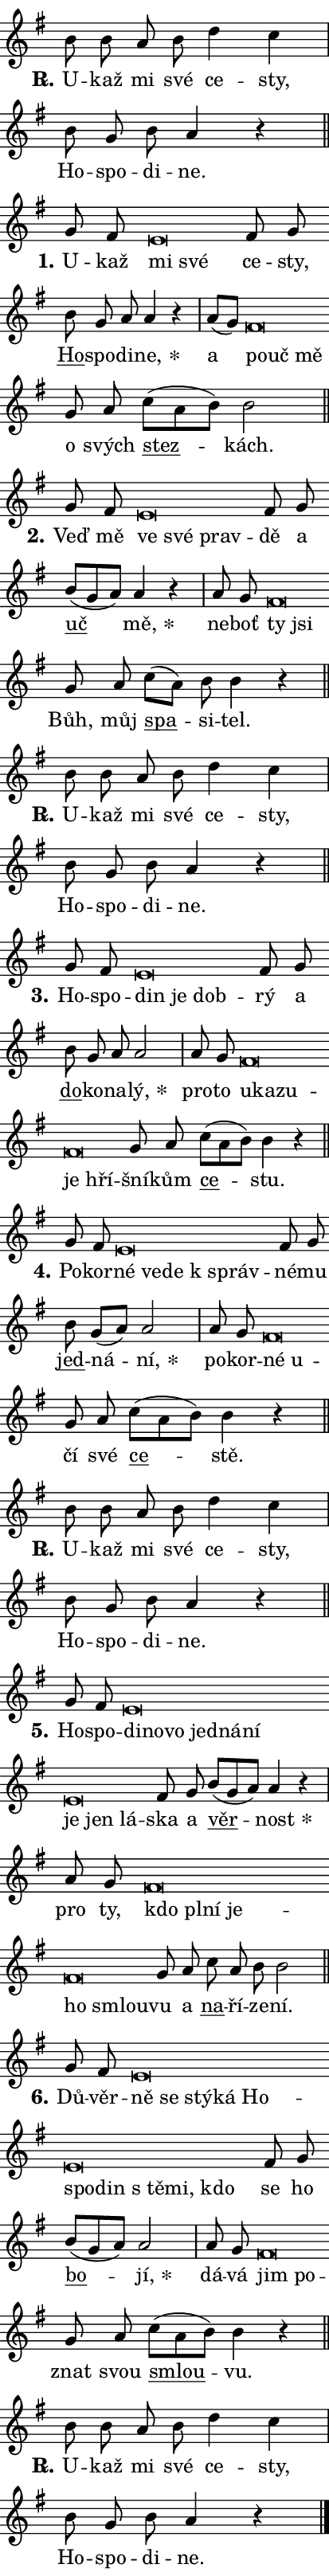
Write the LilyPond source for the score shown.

\version "2.22.1"
\header { tagline = "" }
\paper {
  indent = 0\cm
  top-margin = 0\cm
  right-margin = 0\cm
  bottom-margin = 0\cm
  left-margin = 0\cm
  paper-width = 7\cm
  page-breaking = #ly:one-page-breaking
  system-system-spacing.basic-distance = #11
  score-system-spacing.basic-distance = #11.3
  ragged-last = ##f
}


%% Author: Thomas Morley
%% https://lists.gnu.org/archive/html/lilypond-user/2020-05/msg00002.html
#(define (line-position grob)
"Returns position of @var[grob} in current system:
   @code{'start}, if at first time-step
   @code{'end}, if at last time-step
   @code{'middle} otherwise
"
  (let* ((col (ly:item-get-column grob))
         (ln (ly:grob-object col 'left-neighbor))
         (rn (ly:grob-object col 'right-neighbor))
         (col-to-check-left (if (ly:grob? ln) ln col))
         (col-to-check-right (if (ly:grob? rn) rn col))
         (break-dir-left
           (and
             (ly:grob-property col-to-check-left 'non-musical #f)
             (ly:item-break-dir col-to-check-left)))
         (break-dir-right
           (and
             (ly:grob-property col-to-check-right 'non-musical #f)
             (ly:item-break-dir col-to-check-right))))
        (cond ((eqv? 1 break-dir-left) 'start)
              ((eqv? -1 break-dir-right) 'end)
              (else 'middle))))

#(define (tranparent-at-line-position vctor)
  (lambda (grob)
  "Relying on @code{line-position} select the relevant enry from @var{vctor}.
Used to determine transparency,"
    (case (line-position grob)
      ((end) (not (vector-ref vctor 0)))
      ((middle) (not (vector-ref vctor 1)))
      ((start) (not (vector-ref vctor 2))))))

noteHeadBreakVisibility =
#(define-music-function (break-visibility)(vector?)
"Makes @code{NoteHead}s transparent relying on @var{break-visibility}"
#{
  \override NoteHead.transparent =
    #(tranparent-at-line-position break-visibility)
#})

#(define delete-ledgers-for-transparent-note-heads
  (lambda (grob)
    "Reads whether a @code{NoteHead} is transparent.
If so this @code{NoteHead} is removed from @code{'note-heads} from
@var{grob}, which is supposed to be @code{LedgerLineSpanner}.
As a result ledgers are not printed for this @code{NoteHead}"
    (let* ((nhds-array (ly:grob-object grob 'note-heads))
           (nhds-list
             (if (ly:grob-array? nhds-array)
                 (ly:grob-array->list nhds-array)
                 '()))
           ;; Relies on the transparent-property being done before
           ;; Staff.LedgerLineSpanner.after-line-breaking is executed.
           ;; This is fragile ...
           (to-keep
             (remove
               (lambda (nhd)
                 (ly:grob-property nhd 'transparent #f))
               nhds-list)))
      ;; TODO find a better method to iterate over grob-arrays, similiar
      ;; to filter/remove etc for lists
      ;; For now rebuilt from scratch
      (set! (ly:grob-object grob 'note-heads)  '())
      (for-each
        (lambda (nhd)
          (ly:pointer-group-interface::add-grob grob 'note-heads nhd))
        to-keep))))

hideNotes = {
  \noteHeadBreakVisibility #begin-of-line-visible
}
unHideNotes = {
  \noteHeadBreakVisibility #all-visible
}

% work-around for resetting accidentals
% https://lilypond.org/doc/v2.23/Documentation/notation/displaying-rhythms#unmetered-music
cadenzaMeasure = {
  \cadenzaOff
  \partial 1024 s1024
  \cadenzaOn
}

#(define-markup-command (accent layout props text) (markup?)
  "Underline accented syllable"
  (interpret-markup layout props
    #{\markup \override #'(offset . 4.3) \underline { #text }#}))

responsum = \markup \concat {
  "R" \hspace #-1.05 \path #0.1 #'((moveto 0 0.07) (lineto 0.9 0.8)) \hspace #0.05 "."
}

\layout {
    \context {
        \Staff
        \remove "Time_signature_engraver"
        \override LedgerLineSpanner.after-line-breaking = #delete-ledgers-for-transparent-note-heads
    }
    \context {
        \Voice {
            \override NoteHead.output-attributes = #'((class . "notehead"))
            \override Hairpin.height = #0.55
        }
    }
    \context {
        \Lyrics {
            \override StanzaNumber.output-attributes = #'((class . "stanzanumber"))
            \override LyricSpace.minimum-distance = #0.9
            \override LyricText.font-name = #"TeX Gyre Schola"
            \override LyricText.font-size = 1
            \override StanzaNumber.font-name = #"TeX Gyre Schola Bold"
            \override StanzaNumber.font-size = 1
        }
    }
}

% magnetic-lyrics.ily
%
%   written by
%     Jean Abou Samra <jean@abou-samra.fr>
%     Werner Lemberg <wl@gnu.org>
%
%   adapted by
%     Jiri Hon <jiri.hon@gmail.com>
%
% Version 2022-Apr-15

% https://www.mail-archive.com/lilypond-user@gnu.org/msg149350.html

#(define (Left_hyphen_pointer_engraver context)
   "Collect syllable-hyphen-syllable occurrences in lyrics and store
them in properties.  This engraver only looks to the left.  For
example, if the lyrics input is @code{foo -- bar}, it does the
following.

@itemize @bullet
@item
Set the @code{text} property of the @code{LyricHyphen} grob between
@q{foo} and @q{bar} to @code{foo}.

@item
Set the @code{left-hyphen} property of the @code{LyricText} grob with
text @q{foo} to the @code{LyricHyphen} grob between @q{foo} and
@q{bar}.
@end itemize

Use this auxiliary engraver in combination with the
@code{lyric-@/text::@/apply-@/magnetic-@/offset!} hook."
   (let ((hyphen #f)
         (text #f))
     (make-engraver
      (acknowledgers
       ((lyric-syllable-interface engraver grob source-engraver)
        (set! text grob)))
      (end-acknowledgers
       ((lyric-hyphen-interface engraver grob source-engraver)
        ;(when (not (grob::has-interface grob 'lyric-space-interface))
          (set! hyphen grob)));)
      ((stop-translation-timestep engraver)
       (when (and text hyphen)
         (ly:grob-set-object! text 'left-hyphen hyphen))
       (set! text #f)
       (set! hyphen #f)))))

#(define (lyric-text::apply-magnetic-offset! grob)
   "If the space between two syllables is less than the value in
property @code{LyricText@/.details@/.squash-threshold}, move the right
syllable to the left so that it gets concatenated with the left
syllable.

Use this function as a hook for
@code{LyricText@/.after-@/line-@/breaking} if the
@code{Left_@/hyphen_@/pointer_@/engraver} is active."
   (let ((hyphen (ly:grob-object grob 'left-hyphen #f)))
     (when hyphen
       (let ((left-text (ly:spanner-bound hyphen LEFT)))
         (when (grob::has-interface left-text 'lyric-syllable-interface)
           (let* ((common (ly:grob-common-refpoint grob left-text X))
                  (this-x-ext (ly:grob-extent grob common X))
                  (left-x-ext
                   (begin
                     ;; Trigger magnetism for left-text.
                     (ly:grob-property left-text 'after-line-breaking)
                     (ly:grob-extent left-text common X)))
                  ;; `delta` is the gap width between two syllables.
                  (delta (- (interval-start this-x-ext)
                            (interval-end left-x-ext)))
                  (details (ly:grob-property grob 'details))
                  (threshold (assoc-get 'squash-threshold details 0.2)))
             (when (< delta threshold)
               (let* (;; We have to manipulate the input text so that
                      ;; ligatures crossing syllable boundaries are not
                      ;; disabled.  For languages based on the Latin
                      ;; script this is essentially a beautification.
                      ;; However, for non-Western scripts it can be a
                      ;; necessity.
                      (lt (ly:grob-property left-text 'text))
                      (rt (ly:grob-property grob 'text))
                      (is-space (grob::has-interface hyphen 'lyric-space-interface))
                      (space (if is-space " " ""))
                      (space-markup (grob-interpret-markup grob " "))
                      (space-size (interval-length (ly:stencil-extent space-markup X)))
                      (extra-delta (if is-space space-size 0))
                      ;; Append new syllable.
                      (ltrt-space (if (and (string? lt) (string? rt))
                                (string-append lt space rt)
                                (make-concat-markup (list lt space rt))))
                      ;; Right-align `ltrt` to the right side.
                      (ltrt-space-markup (grob-interpret-markup
                               grob
                               (make-translate-markup
                                (cons (interval-length this-x-ext) 0)
                                (make-right-align-markup ltrt-space)))))
                 (begin
                   ;; Don't print `left-text`.
                   (ly:grob-set-property! left-text 'stencil #f)
                   ;; Set text and stencil (which holds all collected
                   ;; syllables so far) and shift it to the left.
                   (ly:grob-set-property! grob 'text ltrt-space)
                   (ly:grob-set-property! grob 'stencil ltrt-space-markup)
                   (ly:grob-translate-axis! grob (- (- delta extra-delta)) X))))))))))


#(define (lyric-hyphen::displace-bounds-first grob)
   ;; Make very sure this callback isn't triggered too early.
   (let ((left (ly:spanner-bound grob LEFT))
         (right (ly:spanner-bound grob RIGHT)))
     (ly:grob-property left 'after-line-breaking)
     (ly:grob-property right 'after-line-breaking)
     (ly:lyric-hyphen::print grob)))

squashThreshold = #0.4

\layout {
  \context {
    \Lyrics
    \consists #Left_hyphen_pointer_engraver
    \override LyricText.after-line-breaking =
      #lyric-text::apply-magnetic-offset!
    \override LyricHyphen.stencil = #lyric-hyphen::displace-bounds-first
    \override LyricText.details.squash-threshold = \squashThreshold
    \override LyricHyphen.minimum-distance = 0
    \override LyricHyphen.minimum-length = \squashThreshold
  }
}

squash = \override LyricText.details.squash-threshold = 9999
unSquash = \override LyricText.details.squash-threshold = \squashThreshold

left = \override LyricText.self-alignment-X = #LEFT
unLeft = \revert LyricText.self-alignment-X

starOffset = #(lambda (grob) 
                (let ((x_offset (ly:self-alignment-interface::aligned-on-x-parent grob)))
                  (if (= x_offset 0) 0 (+ x_offset 1.2))))

star = #(define-music-function (syllable)(string?)
"Append star separator at the end of a syllable"
#{
  \once \override LyricText.X-offset = #starOffset
  \lyricmode { \markup {
    #syllable
    \override #'((font-name . "TeX Gyre Schola Bold")) \hspace #0.2 \lower #0.65 \larger "*"
  } }
#})

starAccent = #(define-music-function (syllable)(string?)
"Append star separator at the end of a syllable and make accent"
#{
  \once \override LyricText.X-offset = #starOffset
  \lyricmode { \markup {
    \accent #syllable
    \override #'((font-name . "TeX Gyre Schola Bold")) \hspace #0.2 \lower #0.65 \larger "*"
  } }
#})

breath = #(define-music-function (syllable)(string?)
"Append breathing indicator at the end of a syllable"
#{
  \lyricmode { \markup { #syllable "+" } }
#})

optionalBreath = #(define-music-function (syllable)(string?)
"Append optional breathing indicator at the end of a syllable"
#{
  \lyricmode { \markup { #syllable "(+)" } }
#})


\score {
    <<
        \new Voice = "melody" { \cadenzaOn \key g \major \relative { b'8 b a b d4 c \cadenzaMeasure \bar "|" b8 g b a4 r \cadenzaMeasure \bar "||" \break } }
        \new Lyrics \lyricsto "melody" { \lyricmode { \set stanza = \responsum
U -- kaž mi své ce -- sty, Ho -- spo -- di -- ne. } }
    >>
    \layout {}
}

\score {
    <<
        \new Voice = "melody" { \cadenzaOn \key g \major \relative { g'8 fis e\breve*1/16 \hideNotes \breve*1/16 \bar "" \unHideNotes fis8 g \bar "" b g a a4 r \cadenzaMeasure \bar "|" a8[( g)] fis\breve*1/16 \hideNotes \breve*1/16 \breve*1/16 \bar "" \unHideNotes g8 a \bar "" c[( a b)] b2 \cadenzaMeasure \bar "||" \break } }
        \new Lyrics \lyricsto "melody" { \lyricmode { \set stanza = "1."
U -- kaž \left mi \squash své \unLeft \unSquash ce -- sty, \markup \accent Ho -- spo -- di -- \star ne, a \left po -- \squash uč mě \unLeft \unSquash o svých \markup \accent stez -- kách. } }
    >>
    \layout {}
}

\score {
    <<
        \new Voice = "melody" { \cadenzaOn \key g \major \relative { g'8 fis e\breve*1/16 \hideNotes \breve*1/16 \breve*1/16 \bar "" \unHideNotes fis8 g \bar "" b[( g a)] a4 r \cadenzaMeasure \bar "|" a8 g fis\breve*1/16 \hideNotes \breve*1/16 \bar "" \unHideNotes g8 a \bar "" c[( a)] b b4 r \cadenzaMeasure \bar "||" \break } }
        \new Lyrics \lyricsto "melody" { \lyricmode { \set stanza = "2."
Veď mě \left ve \squash své prav -- \unLeft \unSquash dě a \markup \accent uč \star mě, ne -- boť \left ty \squash jsi \unLeft \unSquash Bůh, můj \markup \accent spa -- si -- tel. } }
    >>
    \layout {}
}

\score {
    <<
        \new Voice = "melody" { \cadenzaOn \key g \major \relative { b'8 b a b d4 c \cadenzaMeasure \bar "|" b8 g b a4 r \cadenzaMeasure \bar "||" \break } }
        \new Lyrics \lyricsto "melody" { \lyricmode { \set stanza = \responsum
U -- kaž mi své ce -- sty, Ho -- spo -- di -- ne. } }
    >>
    \layout {}
}

\score {
    <<
        \new Voice = "melody" { \cadenzaOn \key g \major \relative { g'8 fis e\breve*1/16 \hideNotes \breve*1/16 \breve*1/16 \bar "" \unHideNotes fis8 g \bar "" b g a a2 \cadenzaMeasure \bar "|" a8 g fis\breve*1/16 \hideNotes \breve*1/16 \bar "" \breve*1/16 \bar "" \breve*1/16 \breve*1/16 \bar "" \unHideNotes g8 a \bar "" c[( a b)] b4 r \cadenzaMeasure \bar "||" \break } }
        \new Lyrics \lyricsto "melody" { \lyricmode { \set stanza = "3."
Ho -- spo -- \left din \squash je dob -- \unLeft \unSquash rý a \markup \accent do -- ko -- na -- \star lý, pro -- to \left u -- \squash ka -- zu -- je hří -- \unLeft \unSquash šní -- kům \markup \accent ce -- stu. } }
    >>
    \layout {}
}

\score {
    <<
        \new Voice = "melody" { \cadenzaOn \key g \major \relative { g'8 fis e\breve*1/16 \hideNotes \breve*1/16 \bar "" \breve*1/16 \breve*1/16 \bar "" \unHideNotes fis8 g \bar "" b g[( a)] a2 \cadenzaMeasure \bar "|" a8 g fis\breve*1/16 \hideNotes \breve*1/16 \bar "" \unHideNotes g8 a \bar "" c[( a b)] b4 r \cadenzaMeasure \bar "||" \break } }
        \new Lyrics \lyricsto "melody" { \lyricmode { \set stanza = "4."
Po -- kor -- \left né \squash ve -- de "k správ" -- \unLeft \unSquash né -- mu \markup \accent jed -- ná -- \star ní, po -- kor -- \left né \squash u -- \unLeft \unSquash čí své \markup \accent ce -- stě. } }
    >>
    \layout {}
}

\score {
    <<
        \new Voice = "melody" { \cadenzaOn \key g \major \relative { b'8 b a b d4 c \cadenzaMeasure \bar "|" b8 g b a4 r \cadenzaMeasure \bar "||" \break } }
        \new Lyrics \lyricsto "melody" { \lyricmode { \set stanza = \responsum
U -- kaž mi své ce -- sty, Ho -- spo -- di -- ne. } }
    >>
    \layout {}
}

\score {
    <<
        \new Voice = "melody" { \cadenzaOn \key g \major \relative { g'8 fis e\breve*1/16 \hideNotes \breve*1/16 \bar "" \breve*1/16 \bar "" \breve*1/16 \bar "" \breve*1/16 \bar "" \breve*1/16 \bar "" \breve*1/16 \bar "" \breve*1/16 \breve*1/16 \bar "" \unHideNotes fis8 g \bar "" b[( g a)] a4 r \cadenzaMeasure \bar "|" a8 g fis\breve*1/16 \hideNotes \breve*1/16 \bar "" \breve*1/16 \bar "" \breve*1/16 \bar "" \breve*1/16 \breve*1/16 \bar "" \unHideNotes g8 a \bar "" c a b b2 \cadenzaMeasure \bar "||" \break } }
        \new Lyrics \lyricsto "melody" { \lyricmode { \set stanza = "5."
Ho -- spo -- \left di -- \squash no -- vo jed -- ná -- ní je jen lá -- \unLeft \unSquash ska a \markup \accent věr -- \star nost pro ty, \left kdo \squash pl -- ní je -- ho smlou -- \unLeft \unSquash vu a \markup \accent na -- ří -- ze -- ní. } }
    >>
    \layout {}
}

\score {
    <<
        \new Voice = "melody" { \cadenzaOn \key g \major \relative { g'8 fis e\breve*1/16 \hideNotes \breve*1/16 \bar "" \breve*1/16 \bar "" \breve*1/16 \bar "" \breve*1/16 \bar "" \breve*1/16 \bar "" \breve*1/16 \bar "" \breve*1/16 \bar "" \breve*1/16 \breve*1/16 \bar "" \unHideNotes fis8 g \bar "" b[( g a)] a2 \cadenzaMeasure \bar "|" a8 g fis\breve*1/16 \hideNotes \breve*1/16 \bar "" \unHideNotes g8 a \bar "" c[( a b)] b4 r \cadenzaMeasure \bar "||" \break } }
        \new Lyrics \lyricsto "melody" { \lyricmode { \set stanza = "6."
Dů -- věr -- \left ně \squash se stý -- ká Ho -- spo -- din "s tě" -- mi, kdo \unLeft \unSquash se ho \markup \accent bo -- \star jí, dá -- vá \left jim \squash po -- \unLeft \unSquash znat svou \markup \accent smlou -- vu. } }
    >>
    \layout {}
}

\score {
    <<
        \new Voice = "melody" { \cadenzaOn \key g \major \relative { b'8 b a b d4 c \cadenzaMeasure \bar "|" b8 g b a4 r \cadenzaMeasure \bar "||" \break } \bar "|." }
        \new Lyrics \lyricsto "melody" { \lyricmode { \set stanza = \responsum
U -- kaž mi své ce -- sty, Ho -- spo -- di -- ne. } }
    >>
    \layout {}
}
